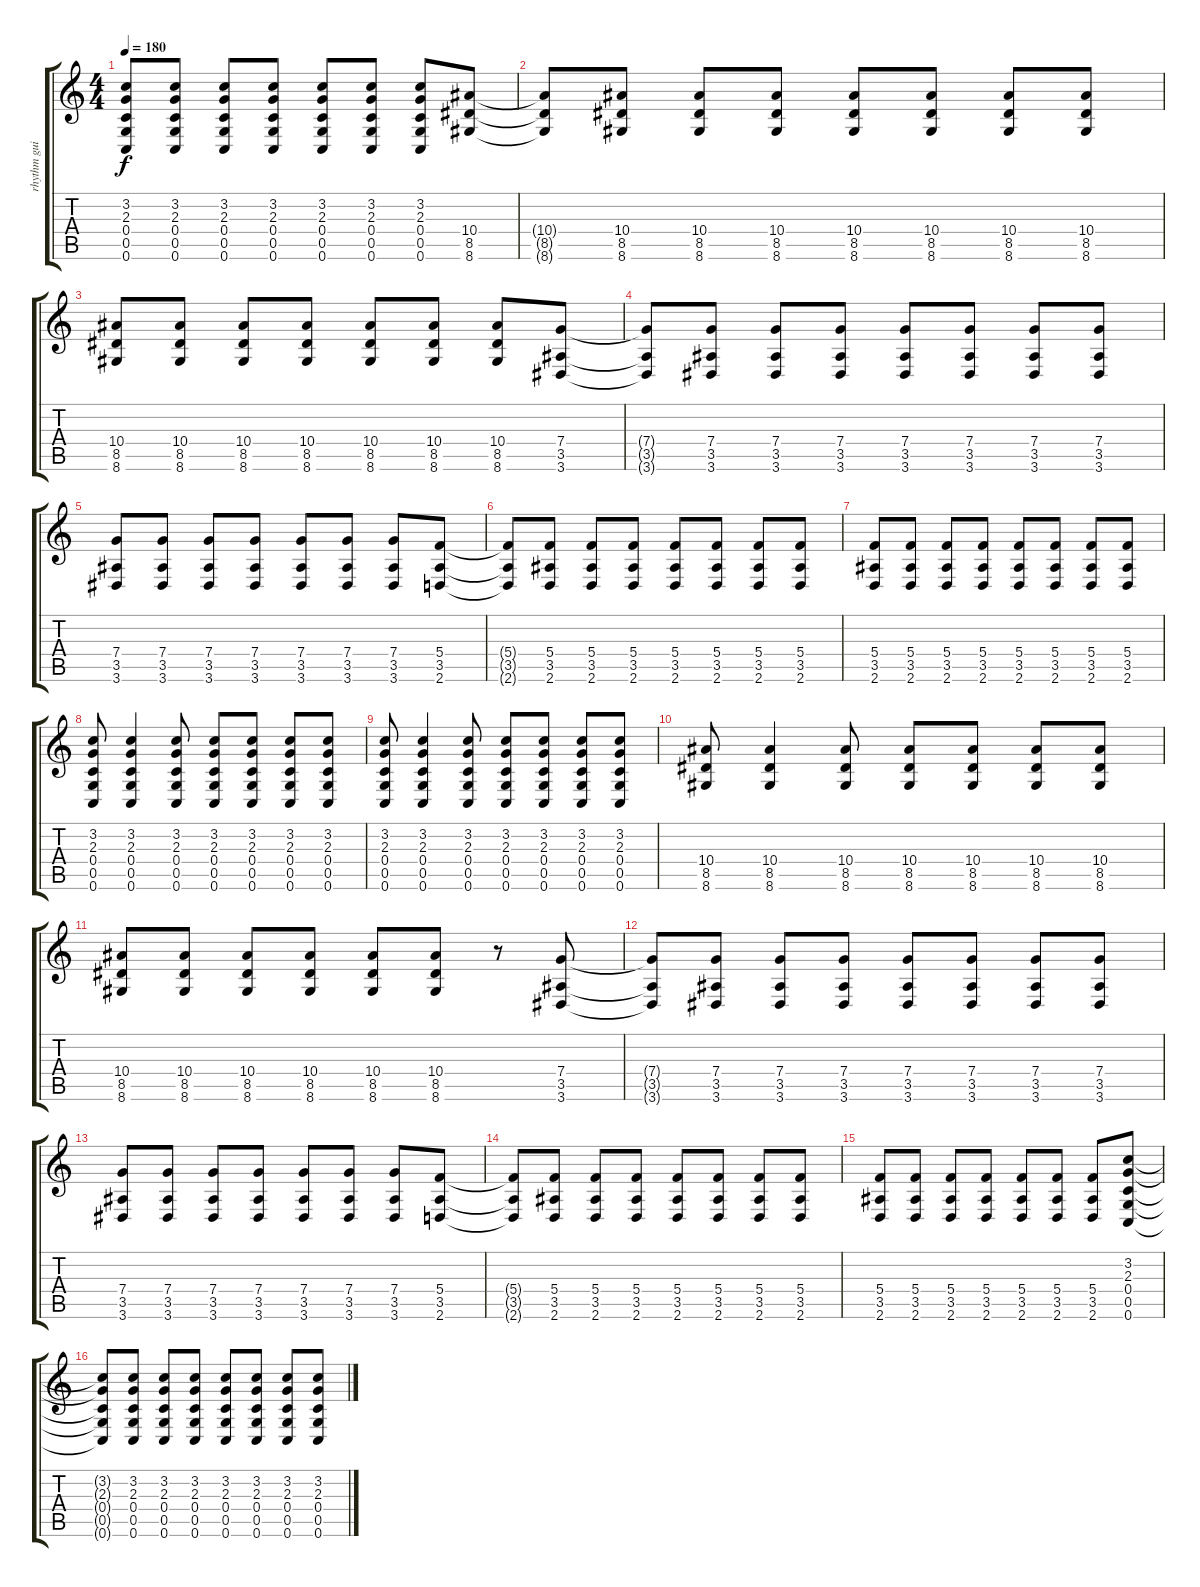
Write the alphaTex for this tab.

\track ("rhythm guitar" "rhythm gui") {instrument distortionguitar}
\staff {score tabs}
\tuning (D4 A3 F3 C3 G2 C2) {hide}
\ts (4 4)
\tempo 180
\clef g2
\ks c
(3.2 2.3 0.4 0.5 0.6).8{dy f} (3.2 2.3 0.4 0.5 0.6).8 (3.2 2.3 0.4 0.5 0.6).8 (3.2 2.3 0.4 0.5 0.6).8 (3.2 2.3 0.4 0.5 0.6).8 (3.2 2.3 0.4 0.5 0.6).8 (3.2 2.3 0.4 0.5 0.6).8 (10.4 8.5 8.6).8 |
(10.4{t} 8.5{t} 8.6{t}).8 (10.4 8.5 8.6).8 (10.4 8.5 8.6).8 (10.4 8.5 8.6).8 (10.4 8.5 8.6).8 (10.4 8.5 8.6).8 (10.4 8.5 8.6).8 (10.4 8.5 8.6).8 |
(10.4 8.5 8.6).8 (10.4 8.5 8.6).8 (10.4 8.5 8.6).8 (10.4 8.5 8.6).8 (10.4 8.5 8.6).8 (10.4 8.5 8.6).8 (10.4 8.5 8.6).8 (7.4 3.5 3.6).8 |
(7.4{t} 3.5{t} 3.6{t}).8 (7.4 3.5 3.6).8 (7.4 3.5 3.6).8 (7.4 3.5 3.6).8 (7.4 3.5 3.6).8 (7.4 3.5 3.6).8 (7.4 3.5 3.6).8 (7.4 3.5 3.6).8 |
(7.4 3.5 3.6).8 (7.4 3.5 3.6).8 (7.4 3.5 3.6).8 (7.4 3.5 3.6).8 (7.4 3.5 3.6).8 (7.4 3.5 3.6).8 (7.4 3.5 3.6).8 (5.4 3.5 2.6).8 |
(5.4{t} 3.5{t} 2.6{t}).8 (5.4 3.5 2.6).8 (5.4 3.5 2.6).8 (5.4 3.5 2.6).8 (5.4 3.5 2.6).8 (5.4 3.5 2.6).8 (5.4 3.5 2.6).8 (5.4 3.5 2.6).8 |
(5.4 3.5 2.6).8 (5.4 3.5 2.6).8 (5.4 3.5 2.6).8 (5.4 3.5 2.6).8 (5.4 3.5 2.6).8 (5.4 3.5 2.6).8 (5.4 3.5 2.6).8 (5.4 3.5 2.6).8 |
(3.2 2.3 0.4 0.5 0.6).8 (3.2 2.3 0.4 0.5 0.6).4 (3.2 2.3 0.4 0.5 0.6).8 (3.2 2.3 0.4 0.5 0.6).8 (3.2 2.3 0.4 0.5 0.6).8 (3.2 2.3 0.4 0.5 0.6).8 (3.2 2.3 0.4 0.5 0.6).8 |
(3.2 2.3 0.4 0.5 0.6).8 (3.2 2.3 0.4 0.5 0.6).4 (3.2 2.3 0.4 0.5 0.6).8 (3.2 2.3 0.4 0.5 0.6).8 (3.2 2.3 0.4 0.5 0.6).8 (3.2 2.3 0.4 0.5 0.6).8 (3.2 2.3 0.4 0.5 0.6).8 |
(10.4 8.5 8.6).8 (10.4 8.5 8.6).4 (10.4 8.5 8.6).8 (10.4 8.5 8.6).8 (10.4 8.5 8.6).8 (10.4 8.5 8.6).8 (10.4 8.5 8.6).8 |
(10.4 8.5 8.6).8 (10.4 8.5 8.6).8 (10.4 8.5 8.6).8 (10.4 8.5 8.6).8 (10.4 8.5 8.6).8 (10.4 8.5 8.6).8 r.8 (7.4 3.5 3.6).8 |
(7.4{t} 3.5{t} 3.6{t}).8 (7.4 3.5 3.6).8 (7.4 3.5 3.6).8 (7.4 3.5 3.6).8 (7.4 3.5 3.6).8 (7.4 3.5 3.6).8 (7.4 3.5 3.6).8 (7.4 3.5 3.6).8 |
(7.4 3.5 3.6).8 (7.4 3.5 3.6).8 (7.4 3.5 3.6).8 (7.4 3.5 3.6).8 (7.4 3.5 3.6).8 (7.4 3.5 3.6).8 (7.4 3.5 3.6).8 (5.4 3.5 2.6).8 |
(5.4{t} 3.5{t} 2.6{t}).8 (5.4 3.5 2.6).8 (5.4 3.5 2.6).8 (5.4 3.5 2.6).8 (5.4 3.5 2.6).8 (5.4 3.5 2.6).8 (5.4 3.5 2.6).8 (5.4 3.5 2.6).8 |
(5.4 3.5 2.6).8 (5.4 3.5 2.6).8 (5.4 3.5 2.6).8 (5.4 3.5 2.6).8 (5.4 3.5 2.6).8 (5.4 3.5 2.6).8 (5.4 3.5 2.6).8 (3.2 2.3 0.4 0.5 0.6).8{volume 8} |
(3.2{t} 2.3{t} 0.4{t} 0.5{t} 0.6{t}).8 (3.2 2.3 0.4 0.5 0.6).8 (3.2 2.3 0.4 0.5 0.6).8 (3.2 2.3 0.4 0.5 0.6).8 (3.2 2.3 0.4 0.5 0.6).8 (3.2 2.3 0.4 0.5 0.6).8 (3.2 2.3 0.4 0.5 0.6).8 (3.2 2.3 0.4 0.5 0.6).8
